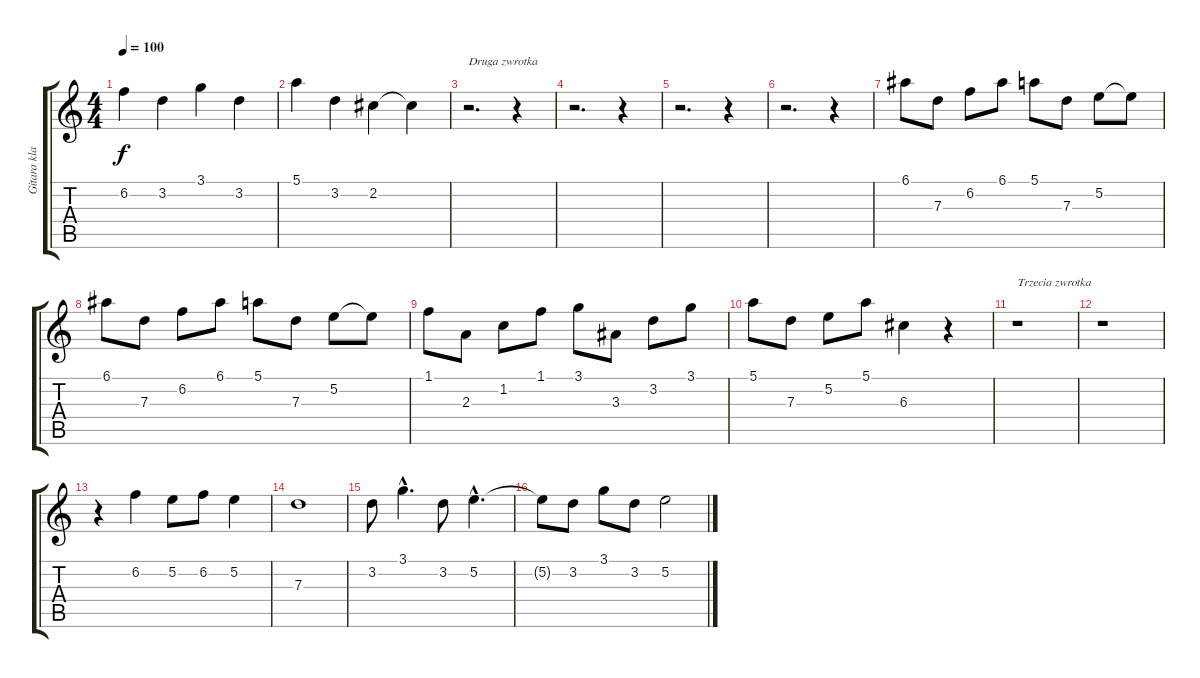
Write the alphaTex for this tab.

\track ("Gitara klasyczna - R. Żarowski" "Gitara kla") {instrument acousticguitarnylon}
\staff {score tabs}
\tuning (E4 B3 G3 D3 A2 E2) {hide}
\ts (4 4)
\tempo 100
\clef g2
\ks c
6.2.4{dy f} 3.2.4 3.1.4 3.2.4 |
5.1.4 3.2.4 2.2.4 2.2{t}.4 |
r.2{d txt "Druga zwrotka"} r.4 |
r.2{d} r.4 |
r.2{d} r.4 |
r.2{d} r.4 |
6.1.8 7.3.8 6.2.8 6.1.8 5.1.8 7.3.8 5.2.8 5.2{t}.8 |
6.1.8 7.3.8 6.2.8 6.1.8 5.1.8 7.3.8 5.2.8 5.2{t}.8 |
1.1.8 2.3.8 1.2.8 1.1.8 3.1.8 3.3.8 3.2.8 3.1.8 |
5.1.8 7.3.8 5.2.8 5.1.8 6.3.4 r.4 |
r.1{txt "Trzecia zwrotka"} |
r.1 |
r.4 6.2.4 5.2.8 6.2.8 5.2.4 |
7.3.1 |
3.2.8 3.1{hac}.4{d} 3.2.8 5.2{hac}.4{d} |
5.2{t}.8 3.2.8 3.1.8 3.2.8 5.2.2
